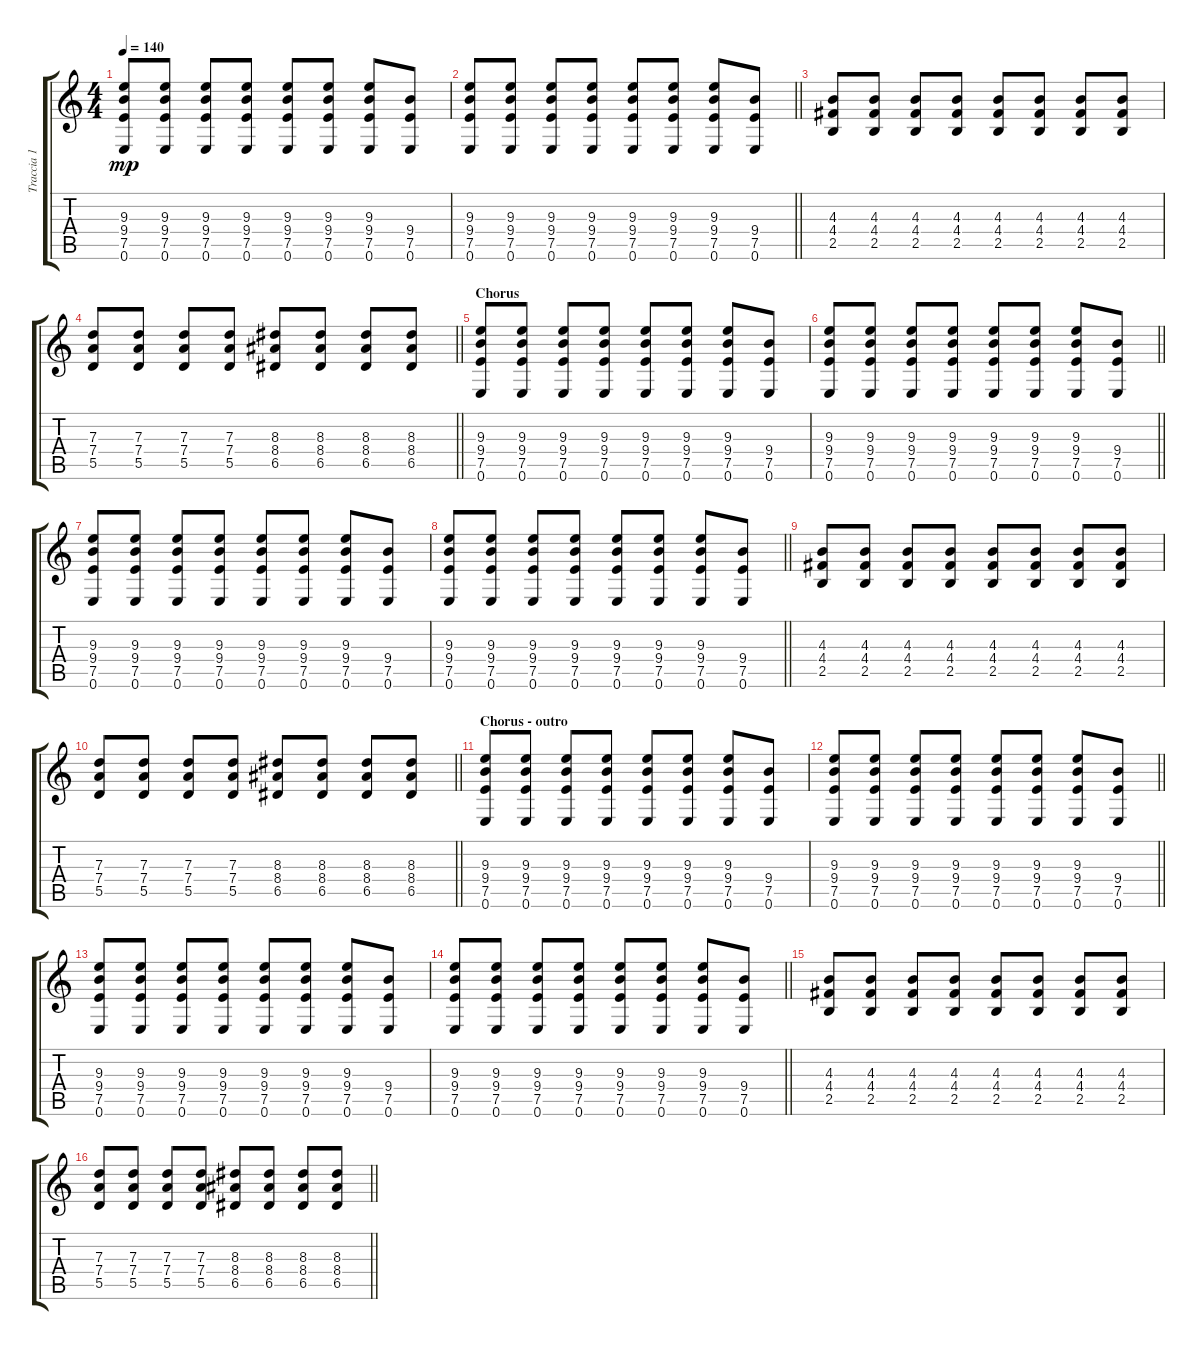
\track ("Traccia 1" "Traccia 1") {instrument distortionguitar}
\staff {score tabs}
\tuning (E4 B3 G3 D3 A2 E2) {hide}
\ts (4 4)
\tempo 140
\clef g2
\ks c
(9.3 9.4 7.5 0.6).8{dy mp} (9.3 9.4 7.5 0.6).8 (9.3 9.4 7.5 0.6).8 (9.3 9.4 7.5 0.6).8 (9.3 9.4 7.5 0.6).8 (9.3 9.4 7.5 0.6).8 (9.3 9.4 7.5 0.6).8 (9.4 7.5 0.6).8 |
\barLineRight lightlight
(9.3 9.4 7.5 0.6).8 (9.3 9.4 7.5 0.6).8 (9.3 9.4 7.5 0.6).8 (9.3 9.4 7.5 0.6).8 (9.3 9.4 7.5 0.6).8 (9.3 9.4 7.5 0.6).8 (9.3 9.4 7.5 0.6).8 (9.4 7.5 0.6).8 |
(4.3 4.4 2.5).8 (4.3 4.4 2.5).8 (4.3 4.4 2.5).8 (4.3 4.4 2.5).8 (4.3 4.4 2.5).8 (4.3 4.4 2.5).8 (4.3 4.4 2.5).8 (4.3 4.4 2.5).8 |
\barLineRight lightlight
(7.3 7.4 5.5).8 (7.3 7.4 5.5).8 (7.3 7.4 5.5).8 (7.3 7.4 5.5).8 (8.3 8.4 6.5).8 (8.3 8.4 6.5).8 (8.3 8.4 6.5).8 (8.3 8.4 6.5).8 |
\section ("" "Chorus")
(9.3 9.4 7.5 0.6).8 (9.3 9.4 7.5 0.6).8 (9.3 9.4 7.5 0.6).8 (9.3 9.4 7.5 0.6).8 (9.3 9.4 7.5 0.6).8 (9.3 9.4 7.5 0.6).8 (9.3 9.4 7.5 0.6).8 (9.4 7.5 0.6).8 |
\barLineRight lightlight
(9.3 9.4 7.5 0.6).8 (9.3 9.4 7.5 0.6).8 (9.3 9.4 7.5 0.6).8 (9.3 9.4 7.5 0.6).8 (9.3 9.4 7.5 0.6).8 (9.3 9.4 7.5 0.6).8 (9.3 9.4 7.5 0.6).8 (9.4 7.5 0.6).8 |
(9.3 9.4 7.5 0.6).8 (9.3 9.4 7.5 0.6).8 (9.3 9.4 7.5 0.6).8 (9.3 9.4 7.5 0.6).8 (9.3 9.4 7.5 0.6).8 (9.3 9.4 7.5 0.6).8 (9.3 9.4 7.5 0.6).8 (9.4 7.5 0.6).8 |
\barLineRight lightlight
(9.3 9.4 7.5 0.6).8 (9.3 9.4 7.5 0.6).8 (9.3 9.4 7.5 0.6).8 (9.3 9.4 7.5 0.6).8 (9.3 9.4 7.5 0.6).8 (9.3 9.4 7.5 0.6).8 (9.3 9.4 7.5 0.6).8 (9.4 7.5 0.6).8 |
(4.3 4.4 2.5).8 (4.3 4.4 2.5).8 (4.3 4.4 2.5).8 (4.3 4.4 2.5).8 (4.3 4.4 2.5).8 (4.3 4.4 2.5).8 (4.3 4.4 2.5).8 (4.3 4.4 2.5).8 |
\barLineRight lightlight
(7.3 7.4 5.5).8 (7.3 7.4 5.5).8 (7.3 7.4 5.5).8 (7.3 7.4 5.5).8 (8.3 8.4 6.5).8 (8.3 8.4 6.5).8 (8.3 8.4 6.5).8 (8.3 8.4 6.5).8 |
\section ("" "Chorus - outro")
(9.3 9.4 7.5 0.6).8 (9.3 9.4 7.5 0.6).8 (9.3 9.4 7.5 0.6).8 (9.3 9.4 7.5 0.6).8 (9.3 9.4 7.5 0.6).8 (9.3 9.4 7.5 0.6).8 (9.3 9.4 7.5 0.6).8 (9.4 7.5 0.6).8 |
\barLineRight lightlight
(9.3 9.4 7.5 0.6).8 (9.3 9.4 7.5 0.6).8 (9.3 9.4 7.5 0.6).8 (9.3 9.4 7.5 0.6).8 (9.3 9.4 7.5 0.6).8 (9.3 9.4 7.5 0.6).8 (9.3 9.4 7.5 0.6).8 (9.4 7.5 0.6).8 |
(9.3 9.4 7.5 0.6).8 (9.3 9.4 7.5 0.6).8 (9.3 9.4 7.5 0.6).8 (9.3 9.4 7.5 0.6).8 (9.3 9.4 7.5 0.6).8 (9.3 9.4 7.5 0.6).8 (9.3 9.4 7.5 0.6).8 (9.4 7.5 0.6).8 |
\barLineRight lightlight
(9.3 9.4 7.5 0.6).8 (9.3 9.4 7.5 0.6).8 (9.3 9.4 7.5 0.6).8 (9.3 9.4 7.5 0.6).8 (9.3 9.4 7.5 0.6).8 (9.3 9.4 7.5 0.6).8 (9.3 9.4 7.5 0.6).8 (9.4 7.5 0.6).8 |
(4.3 4.4 2.5).8 (4.3 4.4 2.5).8 (4.3 4.4 2.5).8 (4.3 4.4 2.5).8 (4.3 4.4 2.5).8 (4.3 4.4 2.5).8 (4.3 4.4 2.5).8 (4.3 4.4 2.5).8 |
\barLineRight lightlight
(7.3 7.4 5.5).8 (7.3 7.4 5.5).8 (7.3 7.4 5.5).8 (7.3 7.4 5.5).8 (8.3 8.4 6.5).8 (8.3 8.4 6.5).8 (8.3 8.4 6.5).8 (8.3 8.4 6.5).8
